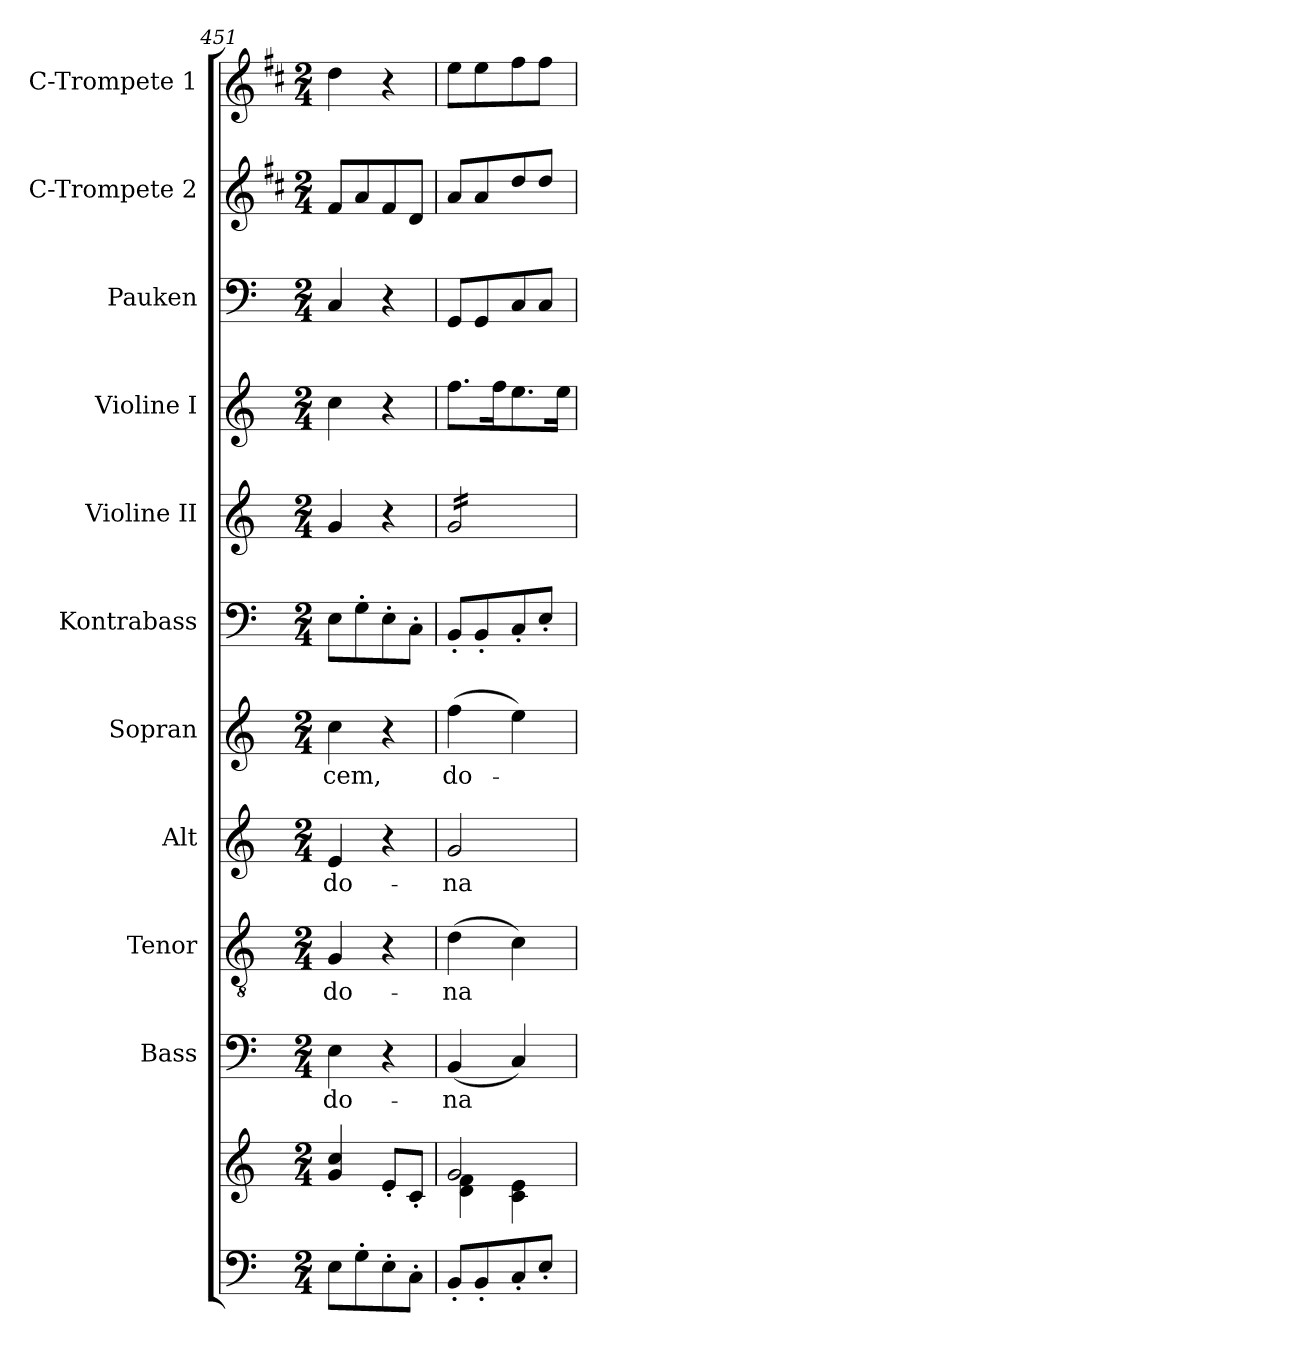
**kern	**kern	**kern	**text	**kern	**text	**kern	**text	**kern	**text	**kern	**kern	**kern	**kern	**kern	**kern
*part11	*part11	*part10	*part10	*part9	*part9	*part8	*part8	*part7	*part7	*part6	*part5	*part4	*part3	*part2	*part1
*staff12	*staff11	*staff10	*staff10	*staff9	*staff9	*staff8	*staff8	*staff7	*staff7	*staff6	*staff5	*staff4	*staff3	*staff2	*staff1
*	*	*I"Bass	*	*I"Tenor	*	*I"Alt	*	*I"Sopran	*	*I"Kontrabass	*I"Violine II	*I"Violine I	*I"Pauken	*I"C-Trompete 2	*I"C-Trompete 1
*	*	*I'B.	*	*I'T.	*	*I'A.	*	*I'S.	*	*I'Kb.	*I'Vl. II	*I'Vl. I	*I'Pk.	*I'C Trp. 2	*I'C Trp. 1
*clefF4	*clefG2	*clefF4	*	*clefGv2	*	*clefG2	*	*clefG2	*	*clefF4	*clefG2	*clefG2	*clefF4	*clefG2	*clefG2
*	*	*	*	*	*	*	*	*	*	*ITrd7c12	*	*	*	*ITrd1c2	*ITrd1c2
*k[]	*k[]	*k[]	*	*k[]	*	*k[]	*	*k[]	*	*k[]	*k[]	*k[]	*k[]	*k[]	*k[]
*C:	*C:	*C:	*	*C:	*	*C:	*	*C:	*	*C:	*C:	*C:	*C:	*C:	*C:
*M2/4	*M2/4	*M2/4	*	*M2/4	*	*M2/4	*	*M2/4	*	*M2/4	*M2/4	*M2/4	*M2/4	*M2/4	*M2/4
=451	=451	=451	=451	=451	=451	=451	=451	=451	=451	=451	=451	=451	=451	=451	=451
!	!	!	!LO:LY:b	!	!LO:LY:b	!	!LO:LY:b	!	!LO:LY:b	!	!	!	!	!	!
8E\L	4g/ 4cc/	4E\	do-	4G/	do-	4e/	do-	4cc\	-cem,	8EE\L	4g/	4cc\	4C/	8e/L	4cc\
8G'>\	.	.	.	.	.	.	.	.	.	8GG'>\	.	.	.	8g/	.
8E'>\	8e'</L	4r	.	4r	.	4r	.	4r	.	8EE'>\	4r	4r	4r	8e/	4r
8C'>\J	8c'</J	.	.	.	.	.	.	.	.	8CC'>\J	.	.	.	8c/J	.
!!LO:PB:g=z
=452	=452	=452	=452	=452	=452	=452	=452	=452	=452	=452	=452	=452	=452	=452	=452
*	*^	*	*	*	*	*	*	*	*	*	*	*	*	*	*
!	!	!	!	!LO:LY:b	!	!LO:LY:b	!	!LO:LY:b	!	!LO:LY:b	!	!	!	!	!	!
*	*	*	*	*	*	*	*	*	*	*	*	*tremolo	*	*	*	*
8BB'</L	2g/	4d\ 4f\	(<4BB/	-na	(>4d\	-na	2g/	-na	(>4ff\	do-	8BBB'</L	16g/LL	8.ff\L	8GG/L	8g/L	8dd\L
.	.	.	.	.	.	.	.	.	.	.	.	16g/	.	.	.	.
8BB'</	.	.	.	.	.	.	.	.	.	.	8BBB'</	16g/	.	8GG/	8g/	8dd\
.	.	.	.	.	.	.	.	.	.	.	.	16g/	16ff\k	.	.	.
8C'</	.	4c\ 4e\	4C/)	.	4c\)	.	.	.	4ee\)	.	8CC'</	16g/	8.ee\	8C/	8cc/	8ee\
.	.	.	.	.	.	.	.	.	.	.	.	16g/	.	.	.	.
8E'</J	.	.	.	.	.	.	.	.	.	.	8EE'</J	16g/	.	8C/J	8cc/J	8ee\J
.	.	.	.	.	.	.	.	.	.	.	.	16g/JJ	16ee\Jk	.	.	.
*	*	*	*	*	*	*	*	*	*	*	*	*Xtremolo	*	*	*	*
*	*v	*v	*	*	*	*	*	*	*	*	*	*	*	*	*	*
=	=	=	=	=	=	=	=	=	=	=	=	=	=	=	=
*-	*-	*-	*-	*-	*-	*-	*-	*-	*-	*-	*-	*-	*-	*-	*-
